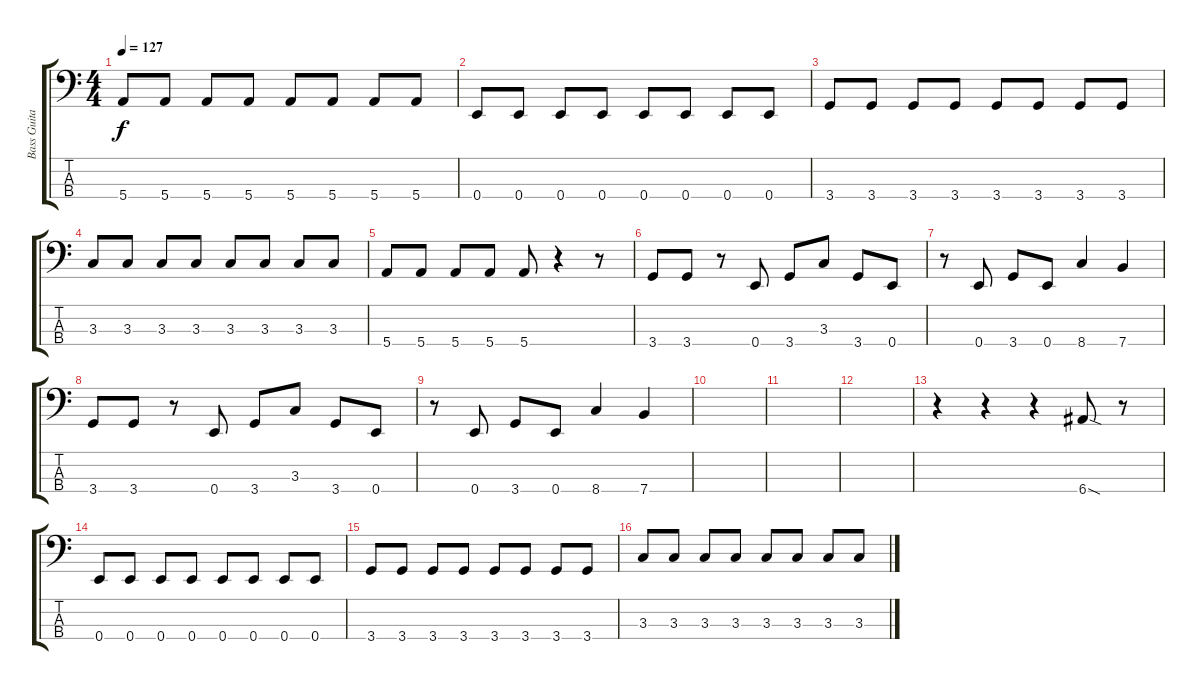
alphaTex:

\track ("Bass Guitar" "Bass Guita") {instrument electricbassfinger}
\staff {score tabs}
\tuning (G2 D2 A1 E1) {hide}
\ts (4 4)
\tempo 127
\clef f4
\ks c
5.4.8{dy f} 5.4.8 5.4.8 5.4.8 5.4.8 5.4.8 5.4.8 5.4.8 |
0.4.8 0.4.8 0.4.8 0.4.8 0.4.8 0.4.8 0.4.8 0.4.8 |
3.4.8 3.4.8 3.4.8 3.4.8 3.4.8 3.4.8 3.4.8 3.4.8 |
3.3.8 3.3.8 3.3.8 3.3.8 3.3.8 3.3.8 3.3.8 3.3.8 |
5.4.8 5.4.8 5.4.8 5.4.8 5.4.8 r.4 r.8 |
3.4.8 3.4.8 r.8 0.4.8 3.4.8 3.3.8 3.4.8 0.4.8 |
r.8 0.4.8 3.4.8 0.4.8 8.4.4 7.4.4 |
3.4.8 3.4.8 r.8 0.4.8 3.4.8 3.3.8 3.4.8 0.4.8 |
r.8 0.4.8 3.4.8 0.4.8 8.4.4 7.4.4 |
|
|
|
r.4 r.4 r.4 6.4{sod}.8 r.8 |
0.4.8 0.4.8 0.4.8 0.4.8 0.4.8 0.4.8 0.4.8 0.4.8 |
3.4.8 3.4.8 3.4.8 3.4.8 3.4.8 3.4.8 3.4.8 3.4.8 |
3.3.8 3.3.8 3.3.8 3.3.8 3.3.8 3.3.8 3.3.8 3.3.8
